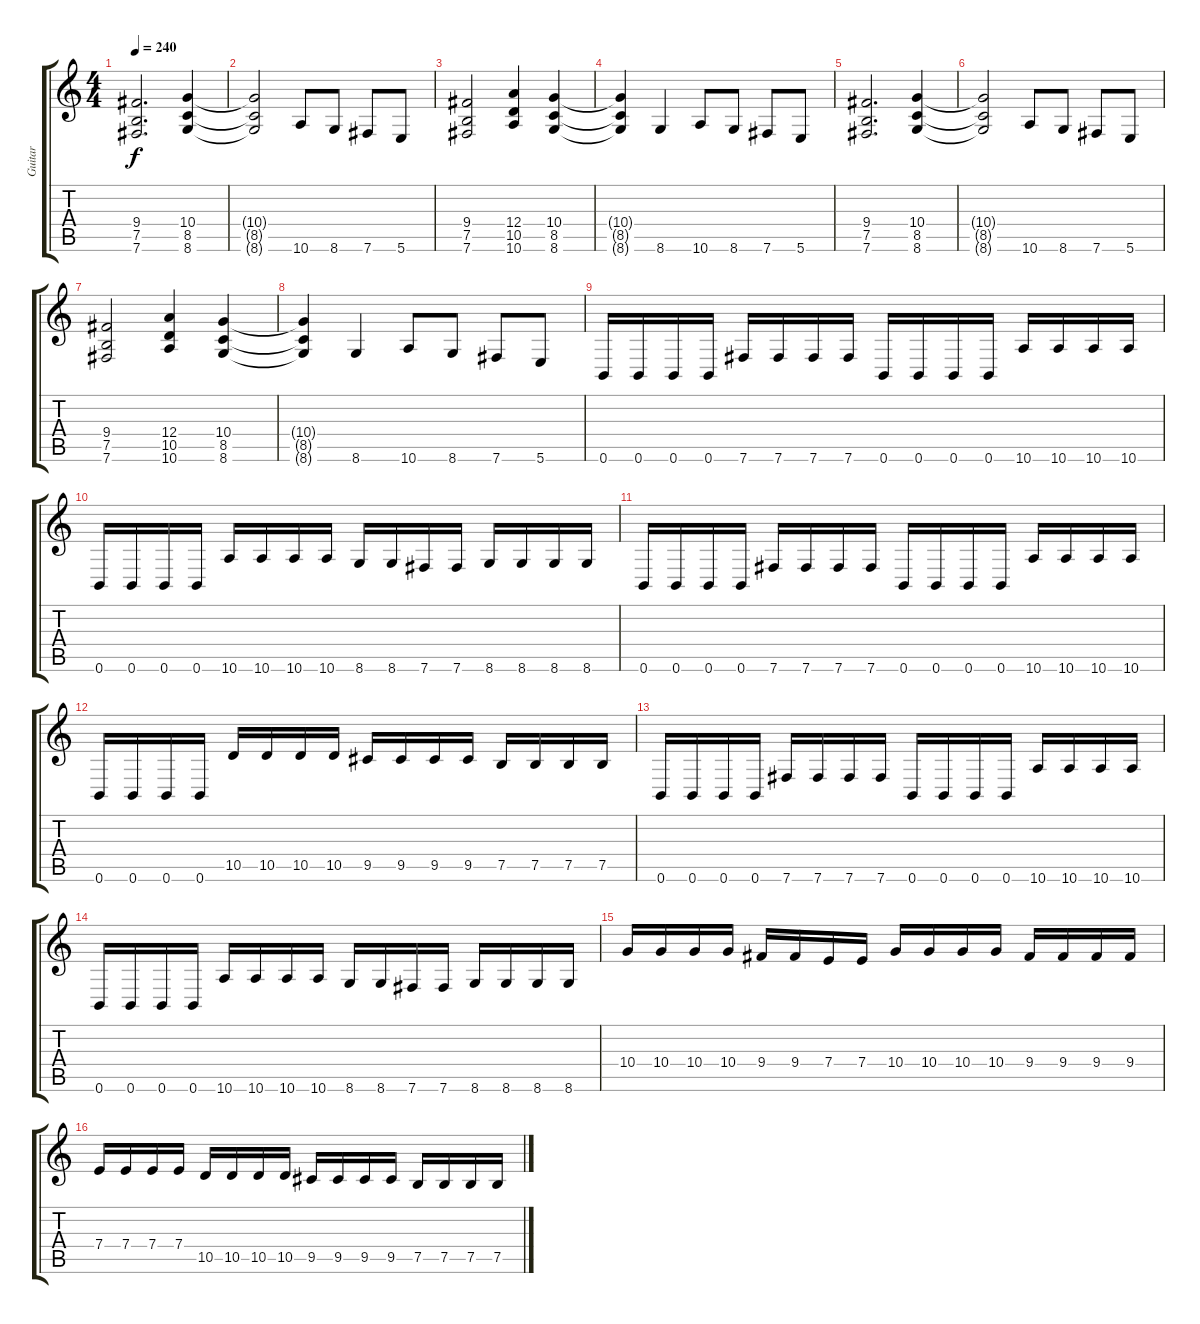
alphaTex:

\track ("Guitar" "Guitar") {instrument distortionguitar}
\staff {score tabs}
\tuning (B3 Gb3 D3 A2 E2 B1) {hide}
\ts (4 4)
\tempo 240
\clef g2
\ks c
(9.4 7.5 7.6).2{d dy f} (10.4 8.5 8.6).4 |
(10.4{t} 8.5{t} 8.6{t}).2 10.6.8 8.6.8 7.6.8 5.6.8 |
(9.4 7.5 7.6).2 (12.4 10.5 10.6).4 (10.4 8.5 8.6).4 |
(10.4{t} 8.5{t} 8.6{t}).4 8.6.4 10.6.8 8.6.8 7.6.8 5.6.8 |
(9.4 7.5 7.6).2{d} (10.4 8.5 8.6).4 |
(10.4{t} 8.5{t} 8.6{t}).2 10.6.8 8.6.8 7.6.8 5.6.8 |
(9.4 7.5 7.6).2 (12.4 10.5 10.6).4 (10.4 8.5 8.6).4 |
(10.4{t} 8.5{t} 8.6{t}).4 8.6.4 10.6.8 8.6.8 7.6.8 5.6.8 |
0.6.16 0.6.16 0.6.16 0.6.16 7.6.16 7.6.16 7.6.16 7.6.16 0.6.16 0.6.16 0.6.16 0.6.16 10.6.16 10.6.16 10.6.16 10.6.16 |
0.6.16 0.6.16 0.6.16 0.6.16 10.6.16 10.6.16 10.6.16 10.6.16 8.6.16 8.6.16 7.6.16 7.6.16 8.6.16 8.6.16 8.6.16 8.6.16 |
0.6.16 0.6.16 0.6.16 0.6.16 7.6.16 7.6.16 7.6.16 7.6.16 0.6.16 0.6.16 0.6.16 0.6.16 10.6.16 10.6.16 10.6.16 10.6.16 |
0.6.16 0.6.16 0.6.16 0.6.16 10.5.16 10.5.16 10.5.16 10.5.16 9.5.16 9.5.16 9.5.16 9.5.16 7.5.16 7.5.16 7.5.16 7.5.16 |
0.6.16 0.6.16 0.6.16 0.6.16 7.6.16 7.6.16 7.6.16 7.6.16 0.6.16 0.6.16 0.6.16 0.6.16 10.6.16 10.6.16 10.6.16 10.6.16 |
0.6.16 0.6.16 0.6.16 0.6.16 10.6.16 10.6.16 10.6.16 10.6.16 8.6.16 8.6.16 7.6.16 7.6.16 8.6.16 8.6.16 8.6.16 8.6.16 |
10.4.16 10.4.16 10.4.16 10.4.16 9.4.16 9.4.16 7.4.16 7.4.16 10.4.16 10.4.16 10.4.16 10.4.16 9.4.16 9.4.16 9.4.16 9.4.16 |
7.4.16 7.4.16 7.4.16 7.4.16 10.5.16 10.5.16 10.5.16 10.5.16 9.5.16 9.5.16 9.5.16 9.5.16 7.5.16 7.5.16 7.5.16 7.5.16
